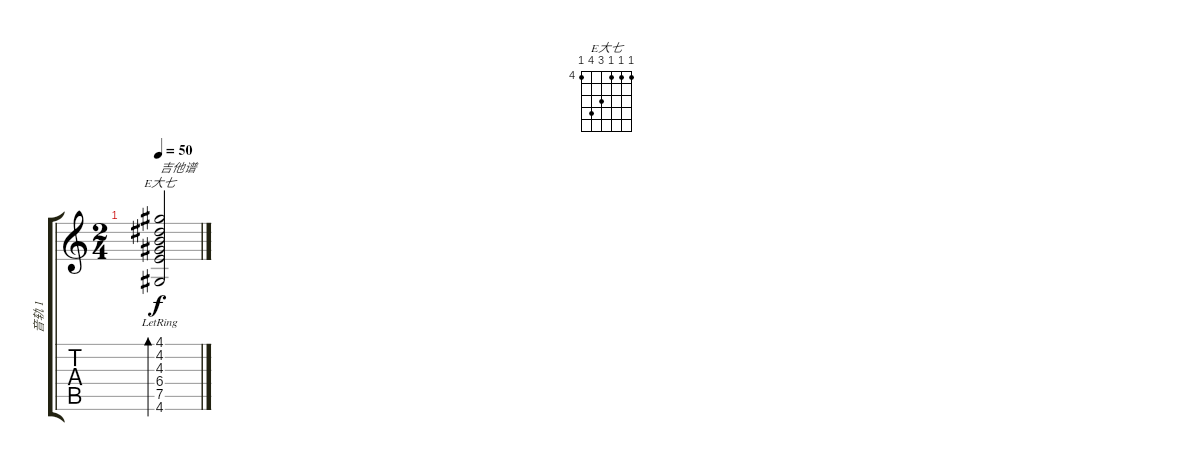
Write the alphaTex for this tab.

\track ("音轨 1" "音轨 1") {instrument acousticguitarnylon}
\staff {score tabs}
\tuning (E4 B3 G3 D3 A2 E2) {hide}
\chord ("E大七" 4 4 4 6 7 4) {firstfret 4}
\ts (2 4)
\tempo 50
\clef g2
\ks c
(4.1 4.2{lr} 4.3 6.4{lr} 7.5 4.6).2{bd 480 ch "E大七" txt "吉他谱" dy f}
